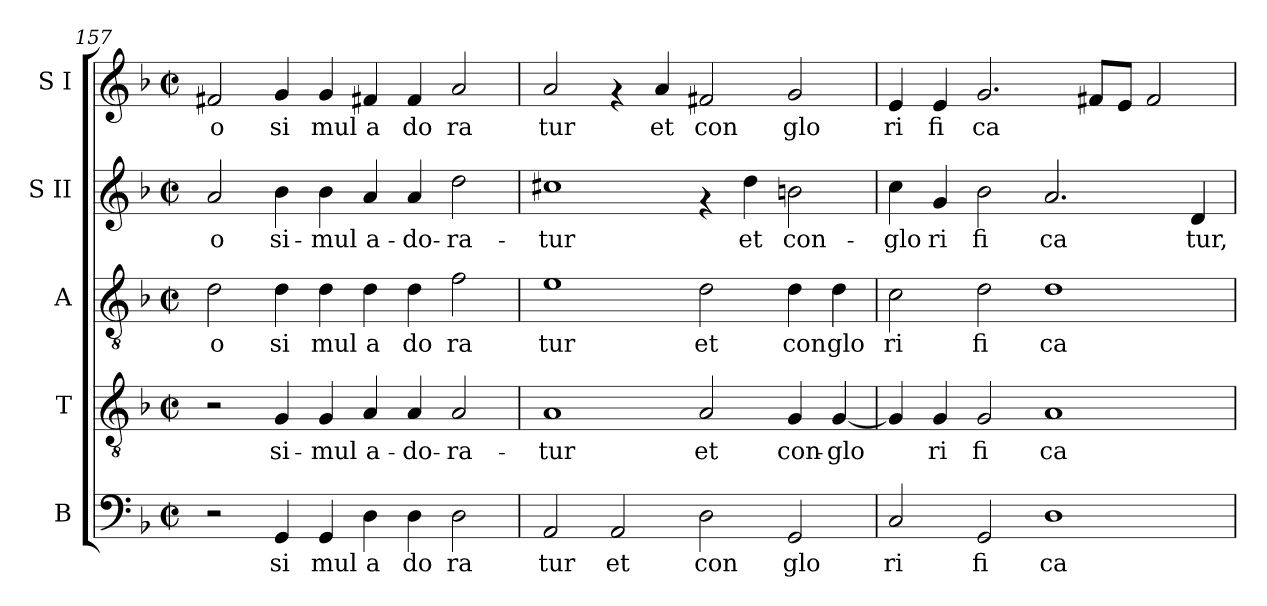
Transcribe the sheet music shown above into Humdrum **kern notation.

**kern	**text	**kern	**text	**kern	**text	**kern	**text	**kern	**text
*part5	*part5	*part4	*part4	*part3	*part3	*part2	*part2	*part1	*part1
*staff5	*staff5	*staff4	*staff4	*staff3	*staff3	*staff2	*staff2	*staff1	*staff1
*I"B	*	*I"T	*	*I"A	*	*I"S II	*	*I"S I	*
*I'B	*	*I'T	*	*I'A	*	*I'S II	*	*I'S I	*
*clefF4	*	*clefGv2	*	*clefGv2	*	*clefG2	*	*clefG2	*
*k[b-]	*	*k[b-]	*	*k[b-]	*	*k[b-]	*	*k[b-]	*
*F:	*	*F:	*	*F:	*	*F:	*	*F:	*
*M2/2	*	*M2/2	*	*M2/2	*	*M2/2	*	*M2/2	*
*met(c|)	*	*met(c|)	*	*met(c|)	*	*met(c|)	*	*met(c|)	*
=157	=157	=157	=157	=157	=157	=157	=157	=157	=157
!	!	!	!	!	!LO:LY:b:cj	!	!LO:LY:b:cj	!	!LO:LY:b:cj
2r	.	2r	.	2d\	o	2a/	-o	2f#X/	o
!	!LO:LY:b:cj	!	!LO:LY:b:cj	!	!LO:LY:b:cj	!	!LO:LY:b:cj	!	!LO:LY:b:cj
4GG/	si	4G/	si-	4d\	si	4b-\	si-	4g/	si
!	!LO:LY:b:cj	!	!LO:LY:b:cj	!	!LO:LY:b:cj	!	!LO:LY:b:cj	!	!LO:LY:b:cj
4GG/	mul	4G/	-mul	4d\	mul	4b-\	-mul	4g/	mul
!	!LO:LY:b:cj	!	!LO:LY:b:cj	!	!LO:LY:b:cj	!	!LO:LY:b:cj	!	!LO:LY:b:cj
4D\	a	4A/	a-	4d\	a	4a/	a-	4f#X/	a
!	!LO:LY:b:cj	!	!LO:LY:b:cj	!	!LO:LY:b:cj	!	!LO:LY:b:cj	!	!LO:LY:b:cj
4D\	do	4A/	-do-	4d\	do	4a/	-do-	4f#/	do
!	!LO:LY:b:cj	!	!LO:LY:b:cj	!	!LO:LY:b:cj	!	!LO:LY:b:cj	!	!LO:LY:b:cj
2D\	ra	2A/	-ra-	2f\	ra	2dd\	-ra-	2a/	ra
=158	=158	=158	=158	=158	=158	=158	=158	=158	=158
!	!LO:LY:b:cj	!	!LO:LY:b:cj	!	!LO:LY:b:cj	!	!LO:LY:b:cj	!	!LO:LY:b:cj
2AA/	tur	1A	-tur	1e	tur	1cc#X	-tur	2a/	tur
!	!LO:LY:b:cj	!	!	!	!	!	!	!	!
2AA/	et	.	.	.	.	.	.	4rf	.
!	!	!	!	!	!	!	!	!	!LO:LY:b:cj
.	.	.	.	.	.	.	.	4a/	et
!	!LO:LY:b:cj	!	!LO:LY:b:cj	!	!LO:LY:b:cj	!	!	!	!LO:LY:b:cj
2D\	con	2A/	et	2d\	et	4rf	.	2f#X/	con
!	!	!	!	!	!	!	!LO:LY:b:cj	!	!
.	.	.	.	.	.	4dd\	et	.	.
!	!LO:LY:b:cj	!	!LO:LY:b:cj	!	!LO:LY:b:cj	!	!LO:LY:b:cj	!	!LO:LY:b:cj
2GG/	glo	4G/	con-	4d\	con	2bn\	con-	2g/	glo
!	!	!	!LO:LY:b:cj	!	!LO:LY:b:cj	!	!	!	!
.	.	[<4G/	-glo-	4d\	glo	.	.	.	.
!!LO:LB:g=z
=159	=159	=159	=159	=159	=159	=159	=159	=159	=159
!	!LO:LY:b:cj	!	!LO:LY:b:cj	!	!LO:LY:b:cj	!	!LO:LY:b:cj	!	!LO:LY:b:cj
2C/	ri	4G/]	--	2c\	ri	4cc\	-glo	4e/	ri
!	!	!	!LO:LY:b:cj	!	!	!	!LO:LY:b:cj	!	!LO:LY:b:cj
.	.	4G/	-ri	.	.	4g/	ri	4e/	fi
!	!LO:LY:b:cj	!	!LO:LY:b:cj	!	!LO:LY:b:cj	!	!LO:LY:b:cj	!	!LO:LY:b:cj
2GG/	fi	2G/	fi	2d\	fi	2b-\	fi	2.g/	ca
!	!LO:LY:b:cj	!	!LO:LY:b:cj	!	!LO:LY:b:cj	!	!LO:LY:b:cj	!	!
1D	ca	1A	ca	1d	ca	2.a/	ca	.	.
!	!	!	!	!	!	!	!	!	!LO:LY:b:cj
.	.	.	.	.	.	.	.	8f#/L	.
!	!	!	!	!	!	!	!	!	!LO:LY:b:cj
.	.	.	.	.	.	.	.	8e/J	.
!	!	!	!	!	!	!	!	!	!LO:LY:b:cj
.	.	.	.	.	.	.	.	2f#/	.
!	!	!	!	!	!	!	!LO:LY:b:cj	!	!
.	.	.	.	.	.	4d/	tur,	.	.
=	=	=	=	=	=	=	=	=	=
*-	*-	*-	*-	*-	*-	*-	*-	*-	*-
